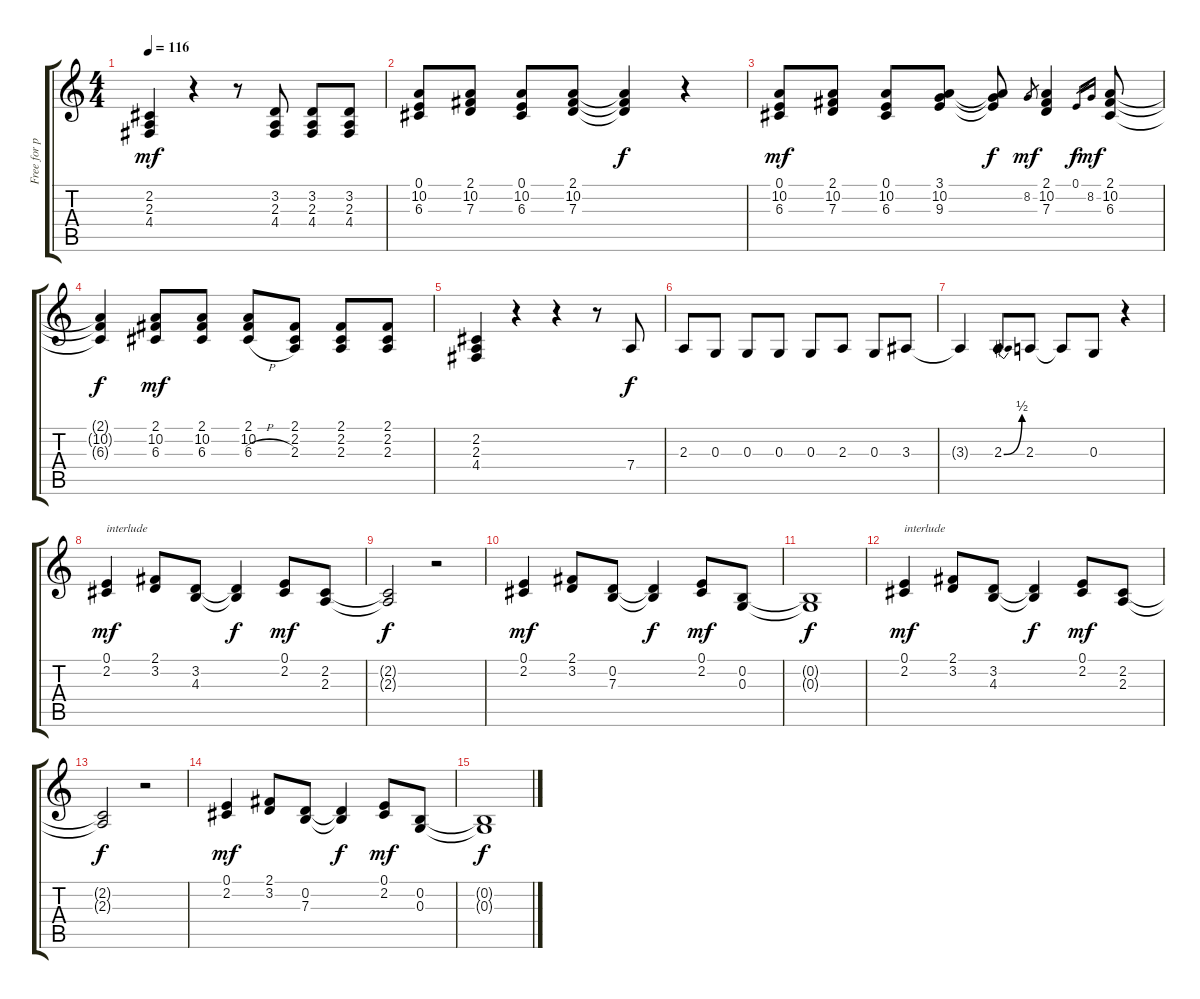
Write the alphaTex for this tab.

\track ("Free for personal or" "Free for p") {instrument altosax}
\staff {score tabs}
\tuning (E4 B3 G3 D3 A2 E2) {hide}
\ts (4 4)
\tempo 116
\clef g2
\ks c
(2.2 2.3 4.4).4{dy mf} r.4 r.8 (3.2 2.3 4.4).8 (3.2 2.3 4.4).8 (3.2 2.3 4.4).8 |
(0.1 10.2 6.3).8 (2.1 10.2 7.3).8 (0.1 10.2 6.3).8 (2.1 10.2 7.3).8 (2.1{t} 10.2{t} 7.3{t}).4{dy f} r.4 |
(0.1 10.2 6.3).8{dy mf} (2.1 10.2 7.3).8 (0.1 10.2 6.3).8 (3.1 10.2 9.3).8 (3.1{t} 10.2{t} 9.3{t}).8{dy f} 8.2.8{gr dy mf} (2.1 10.2 7.3).4 0.1.16{gr dy f} 8.2.16{gr dy mf} (2.1 10.2 6.3).8 |
(2.1{t} 10.2{t} 6.3{t}).4{dy f} (2.1 10.2 6.3).8{dy mf} (2.1 10.2 6.3).8 (2.1 10.2 6.3{h}).8 (2.1 2.2 2.3).8 (2.1 2.2 2.3).8 (2.1 2.2 2.3).8 |
(2.2 2.3 4.4).4 r.4 r.4 r.8 7.4.8{dy f} |
2.3.8 0.3.8 0.3.8 0.3.8 0.3.8 2.3.8 0.3.8 3.3.8 |
3.3{t}.4 2.3{be (bend 0 0 60 2)}.8 2.3.8 2.3{t}.8 0.3.8 r.4 |
(0.1 2.2).4{txt "interlude" dy mf} (2.1 3.2).8 (3.2 4.3).8 (3.2{t} 4.3{t}).4{dy f} (0.1 2.2).8{dy mf} (2.2 2.3).8 |
(2.2{t} 2.3{t}).2{dy f} r.2 |
(0.1 2.2).4{dy mf} (2.1 3.2).8 (0.2 7.3).8 (0.2{t} 7.3{t}).4{dy f} (0.1 2.2).8{dy mf} (0.2 0.3).8 |
(0.2{t} 0.3{t}).1{dy f} |
(0.1 2.2).4{txt "interlude" dy mf} (2.1 3.2).8 (3.2 4.3).8 (3.2{t} 4.3{t}).4{dy f} (0.1 2.2).8{dy mf} (2.2 2.3).8 |
(2.2{t} 2.3{t}).2{dy f} r.2 |
(0.1 2.2).4{dy mf} (2.1 3.2).8 (0.2 7.3).8 (0.2{t} 7.3{t}).4{dy f} (0.1 2.2).8{dy mf} (0.2 0.3).8 |
(0.2{t} 0.3{t}).1{dy f}
